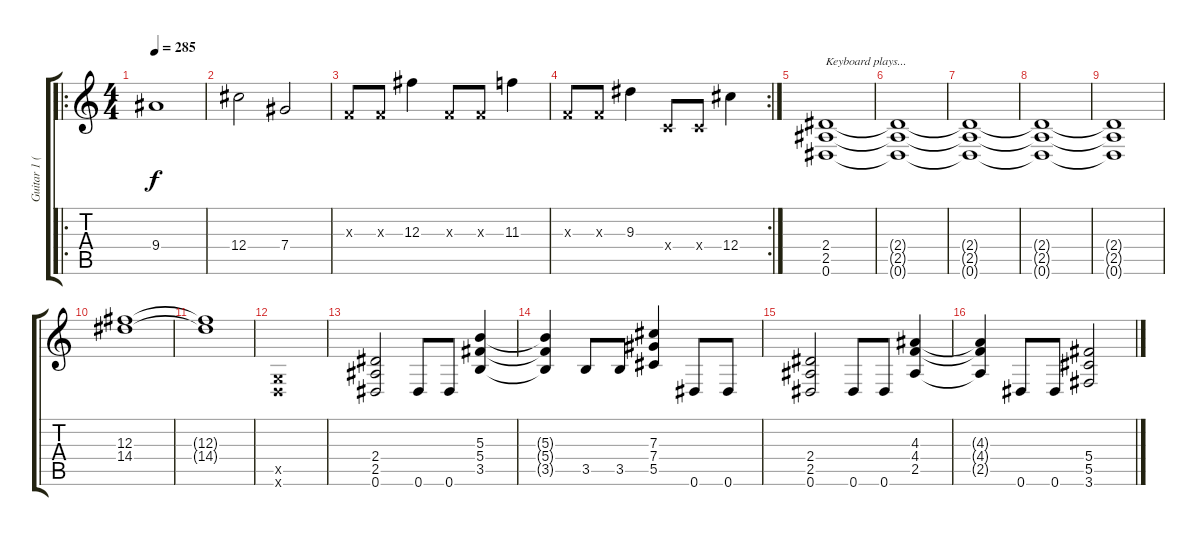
\track ("Guitar 1 (Alexi)" "Guitar 1 (") {instrument overdrivenguitar}
\staff {score tabs}
\tuning (Eb4 Bb3 Gb3 Db3 Ab2 Eb2) {hide}
\ro
\ts (4 4)
\tempo 285
\clef g2
\ks c
9.4.1{dy f} |
12.4.2 7.4.2 |
-1.3{x}.8 -1.3{x}.8 12.3.4 -1.3{x}.8 -1.3{x}.8 11.3.4 |
\rc 2
-1.3{x}.8 -1.3{x}.8 9.3.4 -1.4{x}.8 -1.4{x}.8 12.4.4 |
(2.4 2.5 0.6).1{txt "Keyboard plays..."} |
(2.4{t} 2.5{t} 0.6{t}).1 |
(2.4{t} 2.5{t} 0.6{t}).1 |
(2.4{t} 2.5{t} 0.6{t}).1 |
(2.4{t} 2.5{t} 0.6{t}).1 |
(12.3 14.4).1 |
(12.3{t} 14.4{t}).1 |
(-1.5{x} -1.6{x}).1 |
(2.4 2.5 0.6).2 0.6.8 0.6.8 (5.3 5.4 3.5).4 |
(5.3{t} 5.4{t} 3.5{t}).4 3.5.8 3.5.8 (7.3 7.4 5.5).4 0.6.8 0.6.8 |
(2.4 2.5 0.6).2 0.6.8 0.6.8 (4.3 4.4 2.5).4 |
(4.3{t} 4.4{t} 2.5{t}).4 0.6.8 0.6.8 (5.4 5.5 3.6).2
